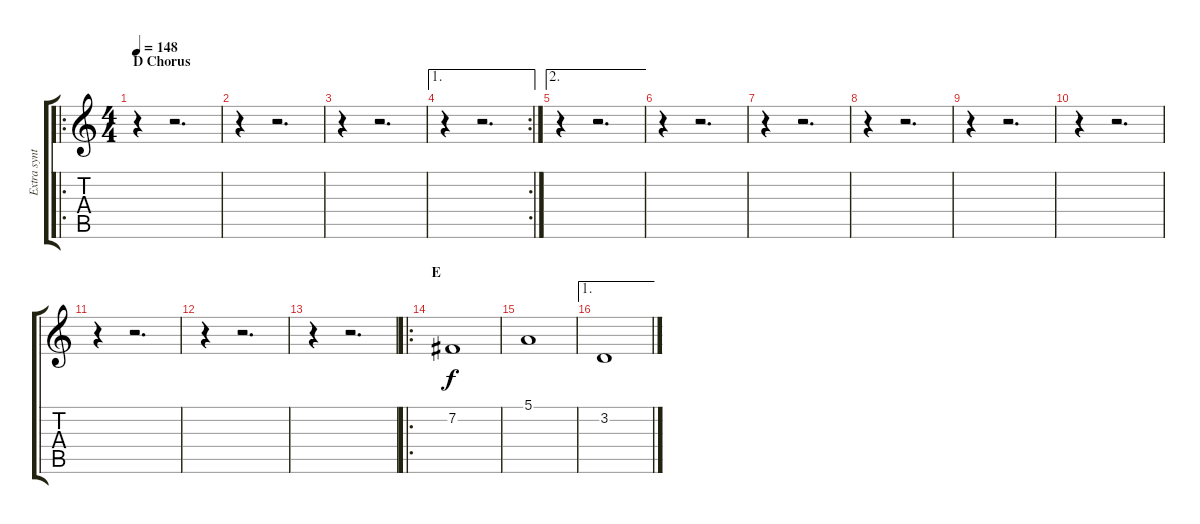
\track ("Extra synths" "Extra synt") {instrument stringensemble1}
\staff {score tabs}
\tuning (E4 B3 G3 D3 A2 E2) {hide}
\ro
\ts (4 4)
\section ("" "D Chorus")
\tempo 148
\clef g2
\ks c
r.4{dy f} r.2{d} |
r.4 r.2{d} |
r.4 r.2{d} |
\ae 1
\rc 2
r.4 r.2{d} |
\ae 2
r.4 r.2{d} |
r.4 r.2{d} |
r.4 r.2{d} |
r.4 r.2{d} |
r.4 r.2{d} |
r.4 r.2{d} |
r.4 r.2{d} |
r.4 r.2{d} |
r.4 r.2{d} |
\ro
\section ("" "E ")
7.2.1 |
5.1.1 |
\ae 1
3.2.1
